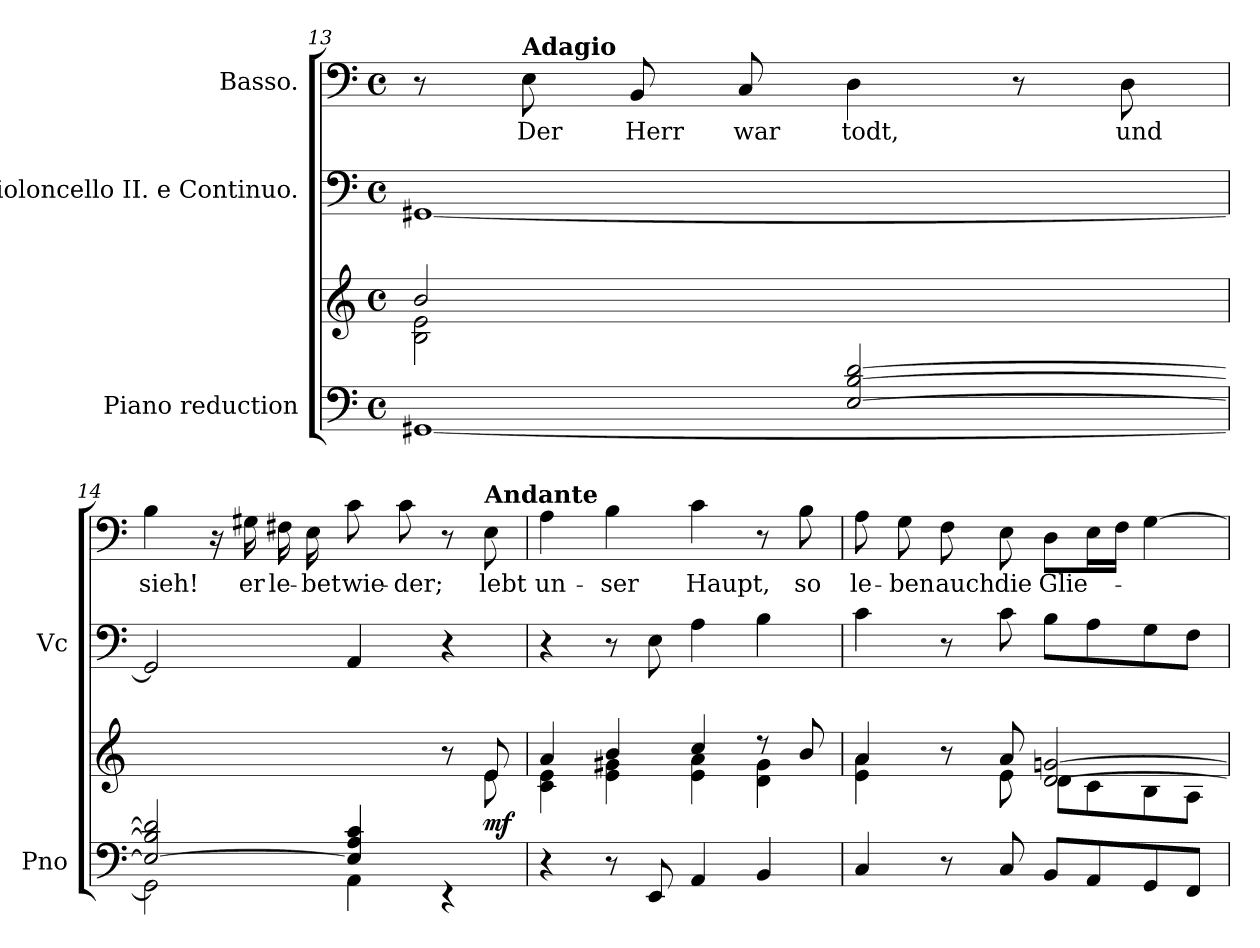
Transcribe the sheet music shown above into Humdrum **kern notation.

**kern	**kern	**dynam	**kern	**kern	**text
*part3	*part3	*part3	*part2	*part1	*part1
*staff4	*staff3	*staff3/4	*staff2	*staff1	*staff1
*I"Piano reduction	*	*	*I"Violoncello II.  e Continuo.	*I"Basso.	*
*I'Pno	*	*	*I'Vc	*	*
!!LO:PB:g=z
*clefF4	*clefG2	*	*clefF4	*clefF4	*
*k[]	*k[]	*	*k[]	*k[]	*
*M4/4	*M4/4	*	*M4/4	*M4/4	*
*met(c)	*met(c)	*	*met(c)	*met(c)	*
=13	=13	=13	=13	=13	=13
*^	*^	*	*	*	*
2ryy	[1GG#X	2b/	2B\ 2e\	.	[1GG#X	8r	.
!	!	!	!	!	!	!LO:TX:a:B:t=Adagio	!
!	!	!	!	!	!	!	!LO:LY:b
.	.	.	.	.	.	8E\	Der
!	!	!	!	!	!	!	!LO:LY:b
.	.	.	.	.	.	8BB/	Herr
!	!	!	!	!	!	!	!LO:LY:b
.	.	.	.	.	.	8C/	war
!	!	!	!	!	!	!	!LO:LY:b
[2E/ [2B/ [2d/	.	2ryy	2ryy	.	.	4D\	todt,
.	.	.	.	.	.	8r	.
!	!	!	!	!	!	!	!LO:LY:b
.	.	.	.	.	.	8D\	und
=14	=14	=14	=14	=14	=14	=14	=14
!	!	!	!	!	!	!	!LO:LY:b
2E/_ 2B/] 2d/]	2GG#\]	2ryy	2..ryy	.	2GG#/]	4B\	sieh!
.	.	.	.	.	.	16r	.
!	!	!	!	!	!	!	!LO:LY:b
.	.	.	.	.	.	16G#X\	er
!	!	!	!	!	!	!	!LO:LY:b
.	.	.	.	.	.	16F#X\	le-
!	!	!	!	!	!	!	!LO:LY:b
.	.	.	.	.	.	16E\	-bet
!	!	!	!	!	!	!	!LO:LY:b
4E/] 4A/ 4c/	4AA\	4ryy	.	.	4AA/	8c\	wie-
!	!	!	!	!	!	!	!LO:LY:b
.	.	.	.	.	.	8c\	-der;
4rEE	8ryy	8r	.	.	4r	8r	.
!	!	!	!	!	!	!LO:TX:a:B:t=Andante	!
!	!	!	!	!LO:DY:b	!	!	!LO:LY:b
.	8ryy	8e/	8e\	mf	.	8E\	lebt
=15	=15	=15	=15	=15	=15	=15	=15
!	!	!	!	!	!	!	!LO:LY:b
*v	*v	*	*	*	*	*	*
4r	4a/	4c\ 4e\	.	4r	4A\	un-
!	!	!	!	!	!	!LO:LY:b
8r	4b/	4e\ 4g#X\	.	8r	4B\	-ser
8EE/	.	.	.	8E\	.	.
!	!	!	!	!	!	!LO:LY:b
4AA/	4cc/	4e\ 4a\	.	4A\	4c\	Haupt,
4BB/	8r	4d\ 4g#\	.	4B\	8r	.
!	!	!	!	!	!	!LO:LY:b
.	8b/	.	.	.	8B\	so
=16	=16	=16	=16	=16	=16	=16
!	!	!	!	!	!	!LO:LY:b
4C/	4a/	4e\ 4a\	.	4c\	8A\	le-
!	!	!	!	!	!	!LO:LY:b
.	.	.	.	.	8G\	-ben
!	!	!	!	!	!	!LO:LY:b
8r	8r	8ryy	.	8r	8F\	auch
!	!	!	!	!	!	!LO:LY:b
8C/	8a/	8e\	.	8c\	8E\	die
!	!	!	!	!	!	!LO:LY:b
8BB/L	[2d/ [2gn/	8d\L	.	8B\L	8D\L	Glie-
8AA/	.	8c\	.	8A\	16E\L	.
.	.	.	.	.	16F\JJ	.
8GG/	.	8B\	.	8G\	[4G\	.
8FF/J	.	8A\J	.	8F\J	.	.
*	*v	*v	*	*	*	*
=	=	=	=	=	=
*-	*-	*-	*-	*-	*-
